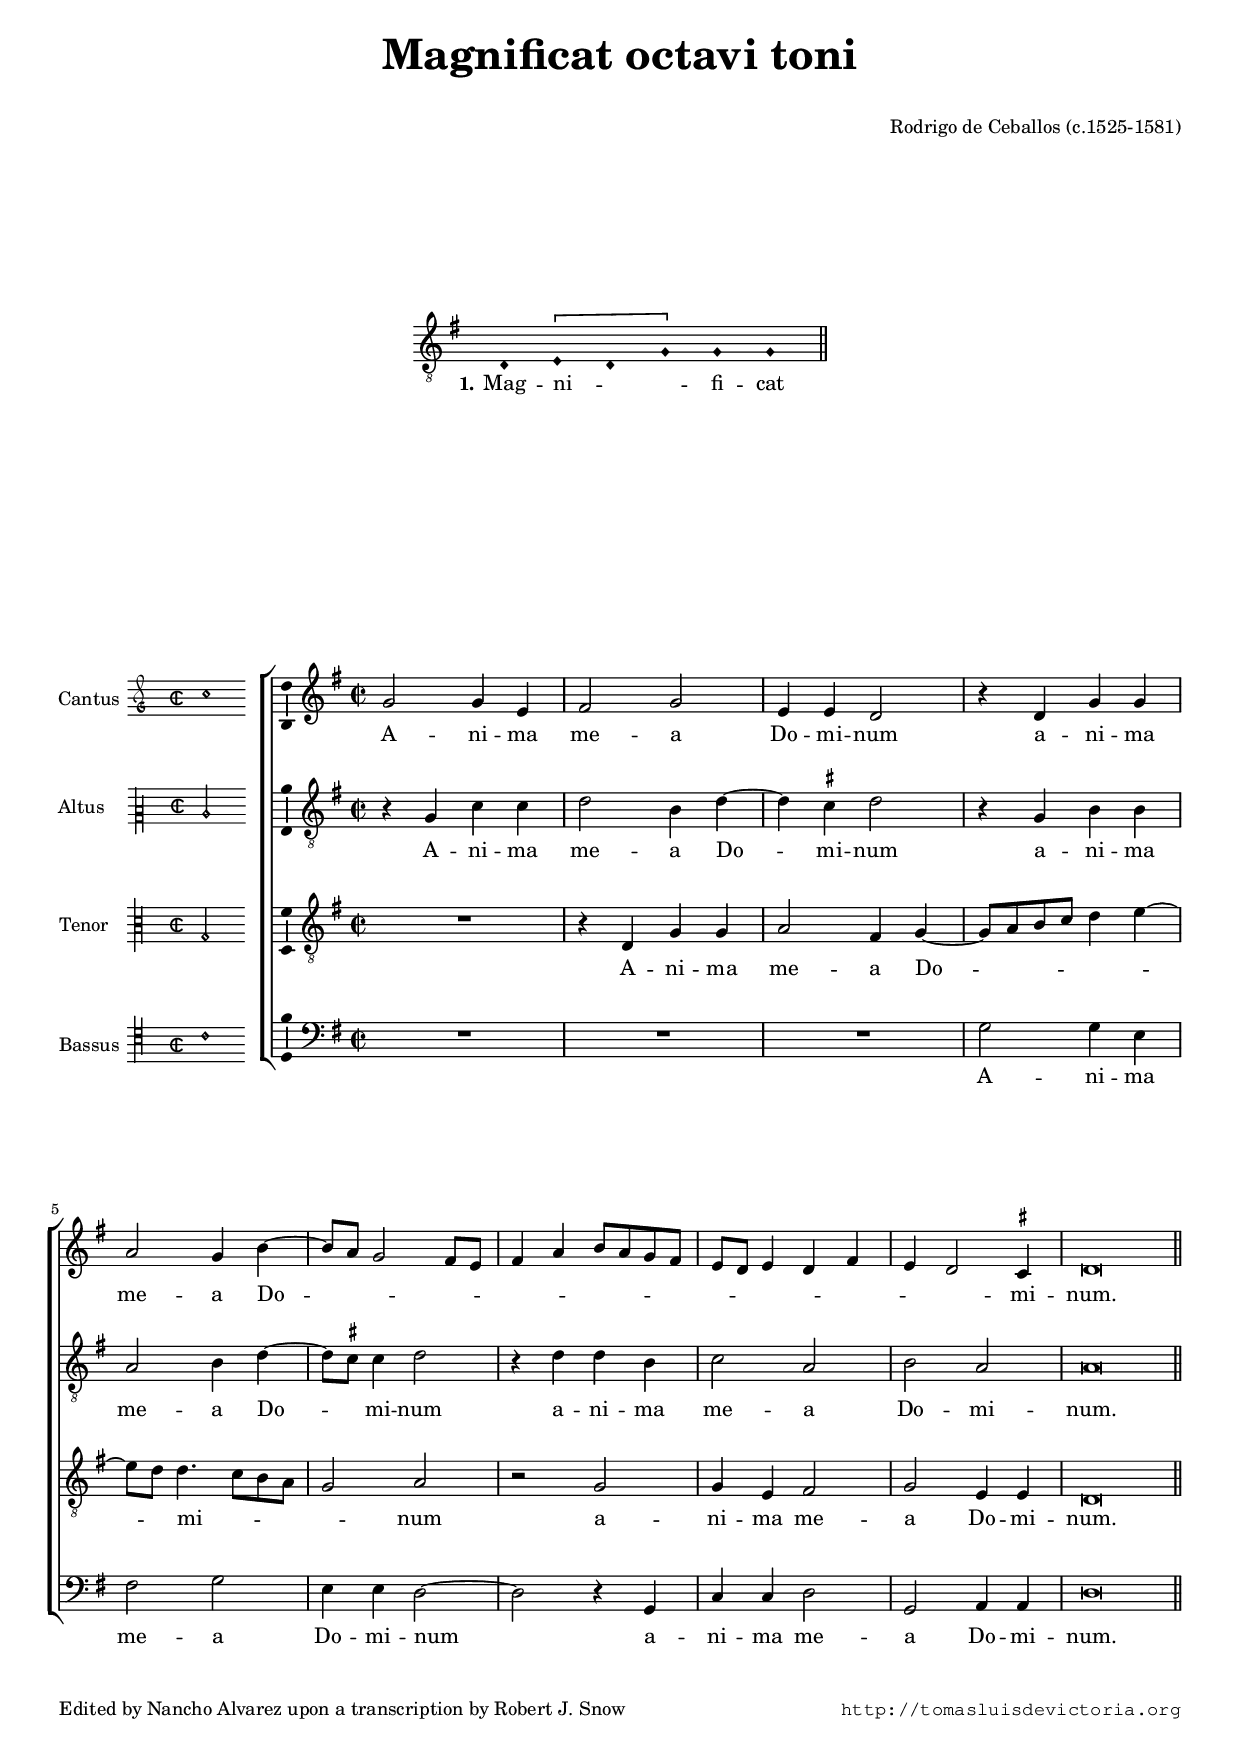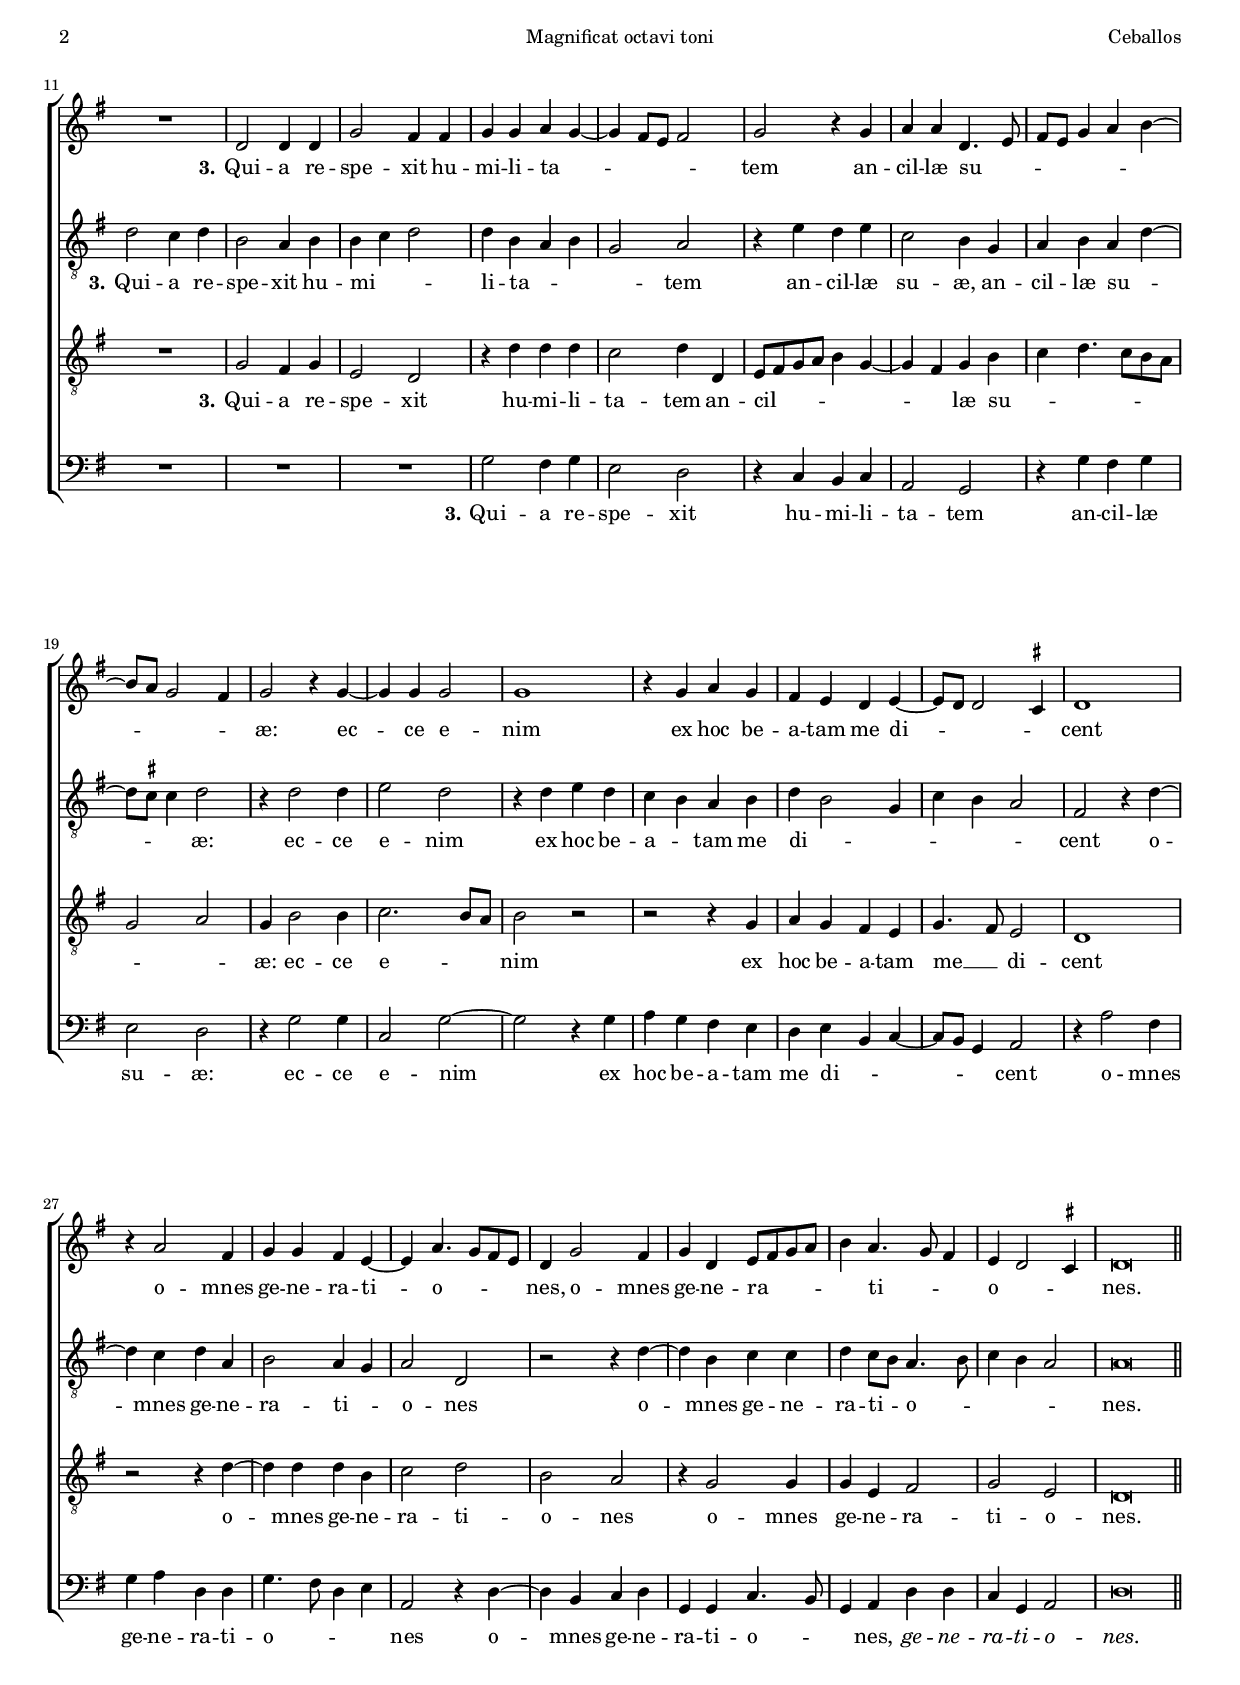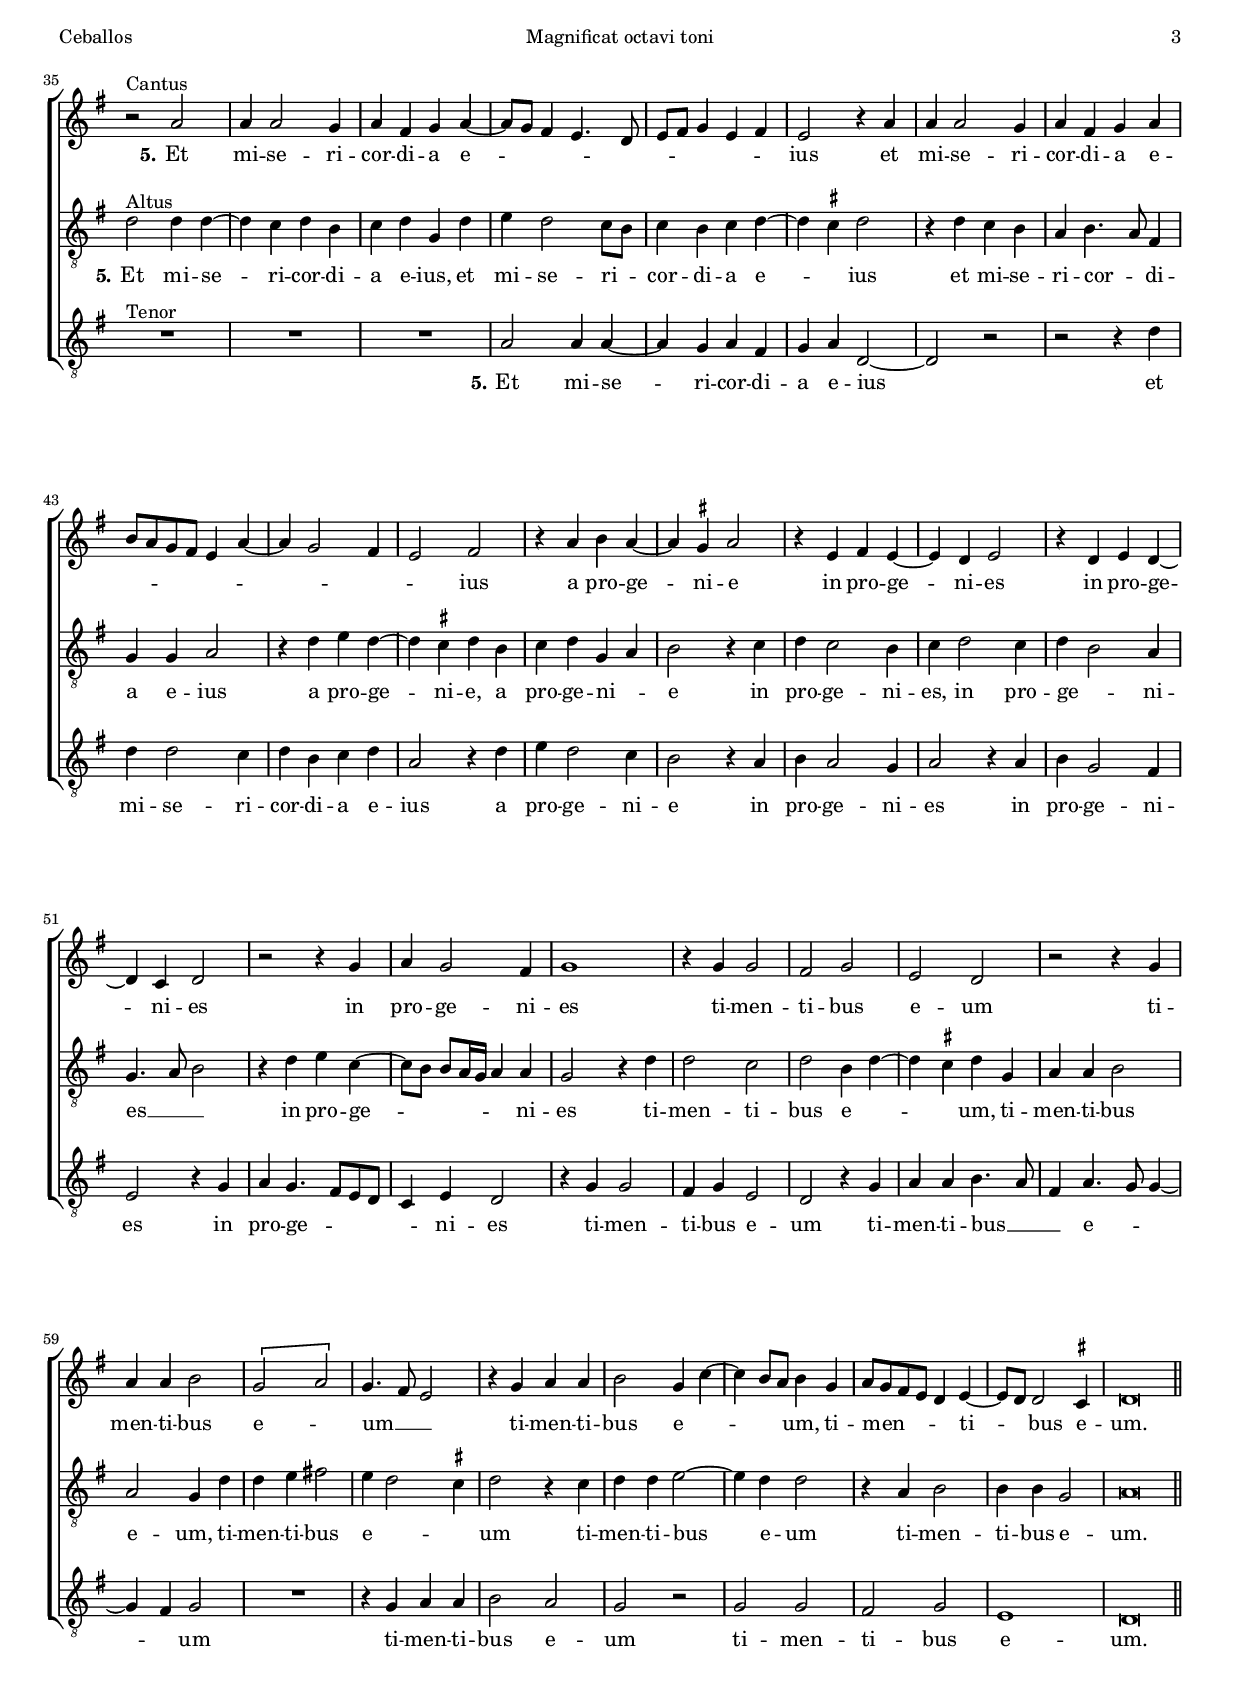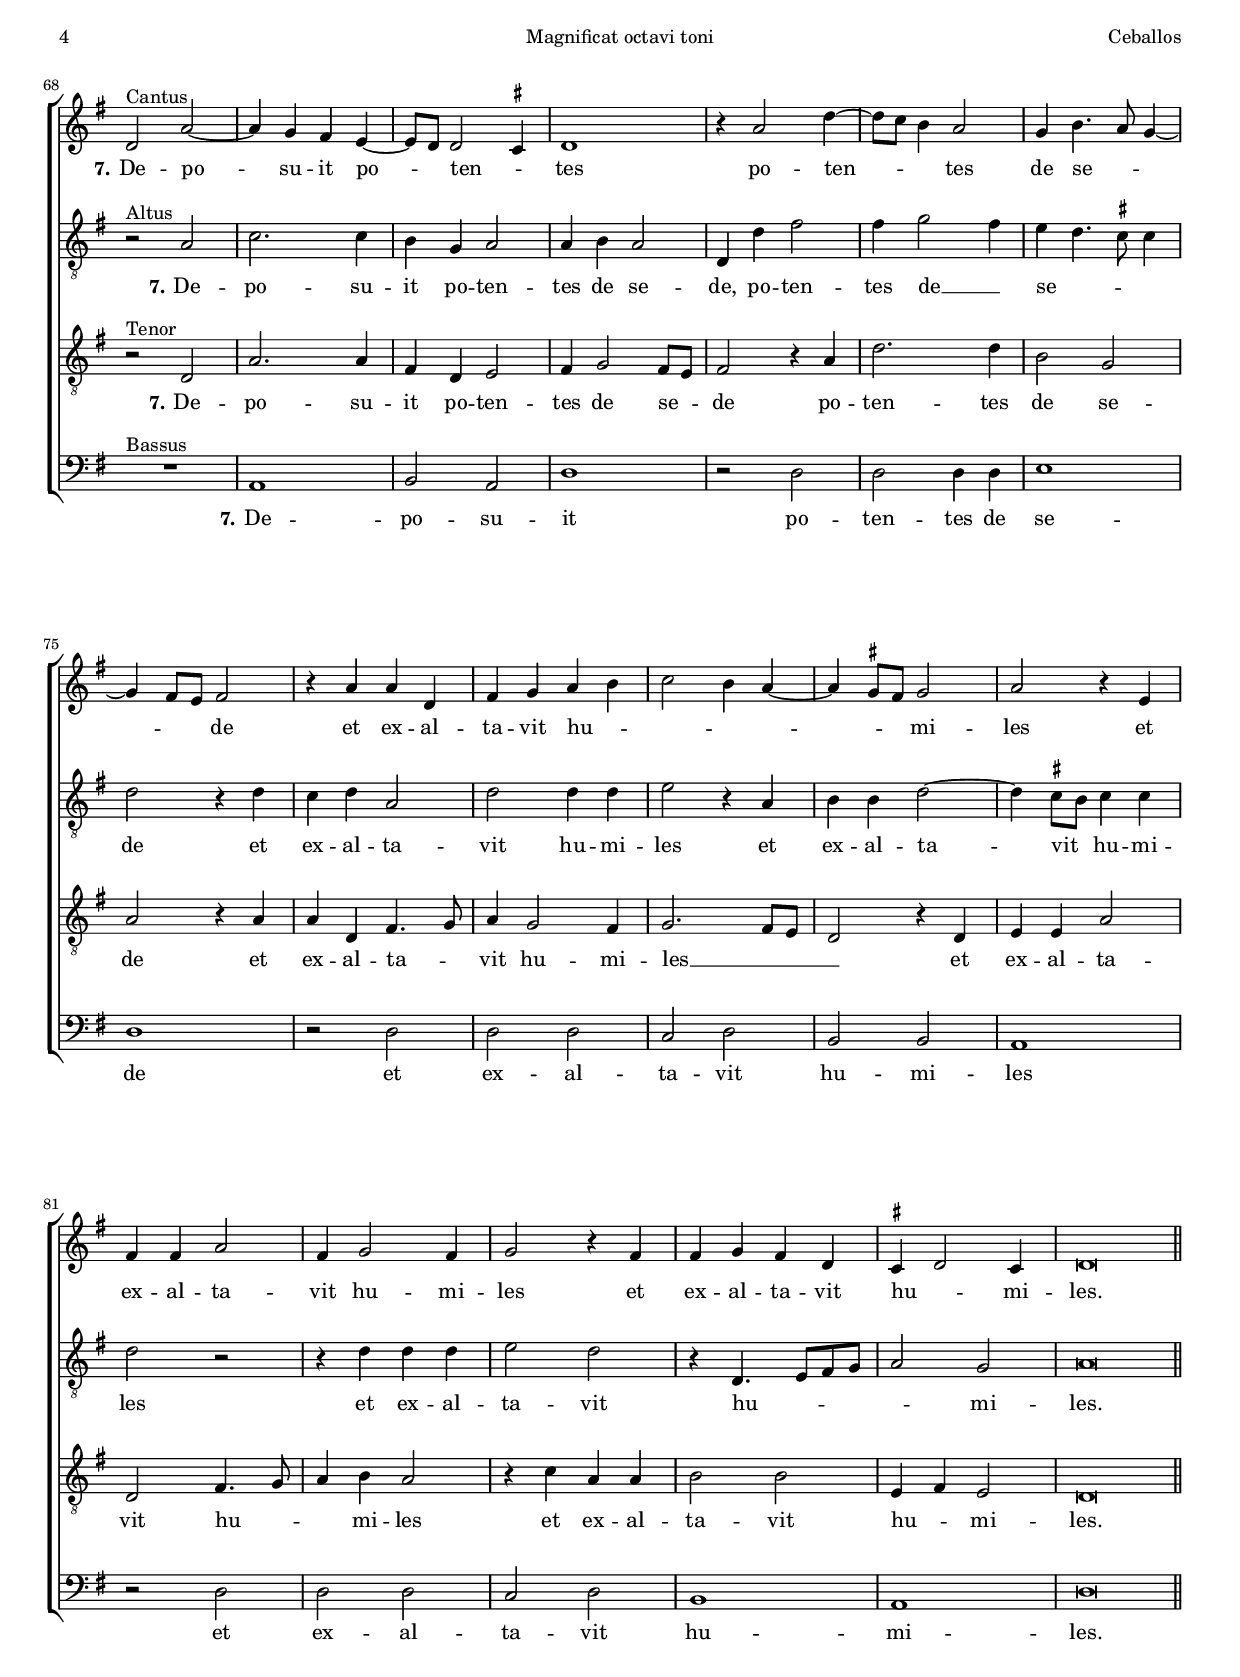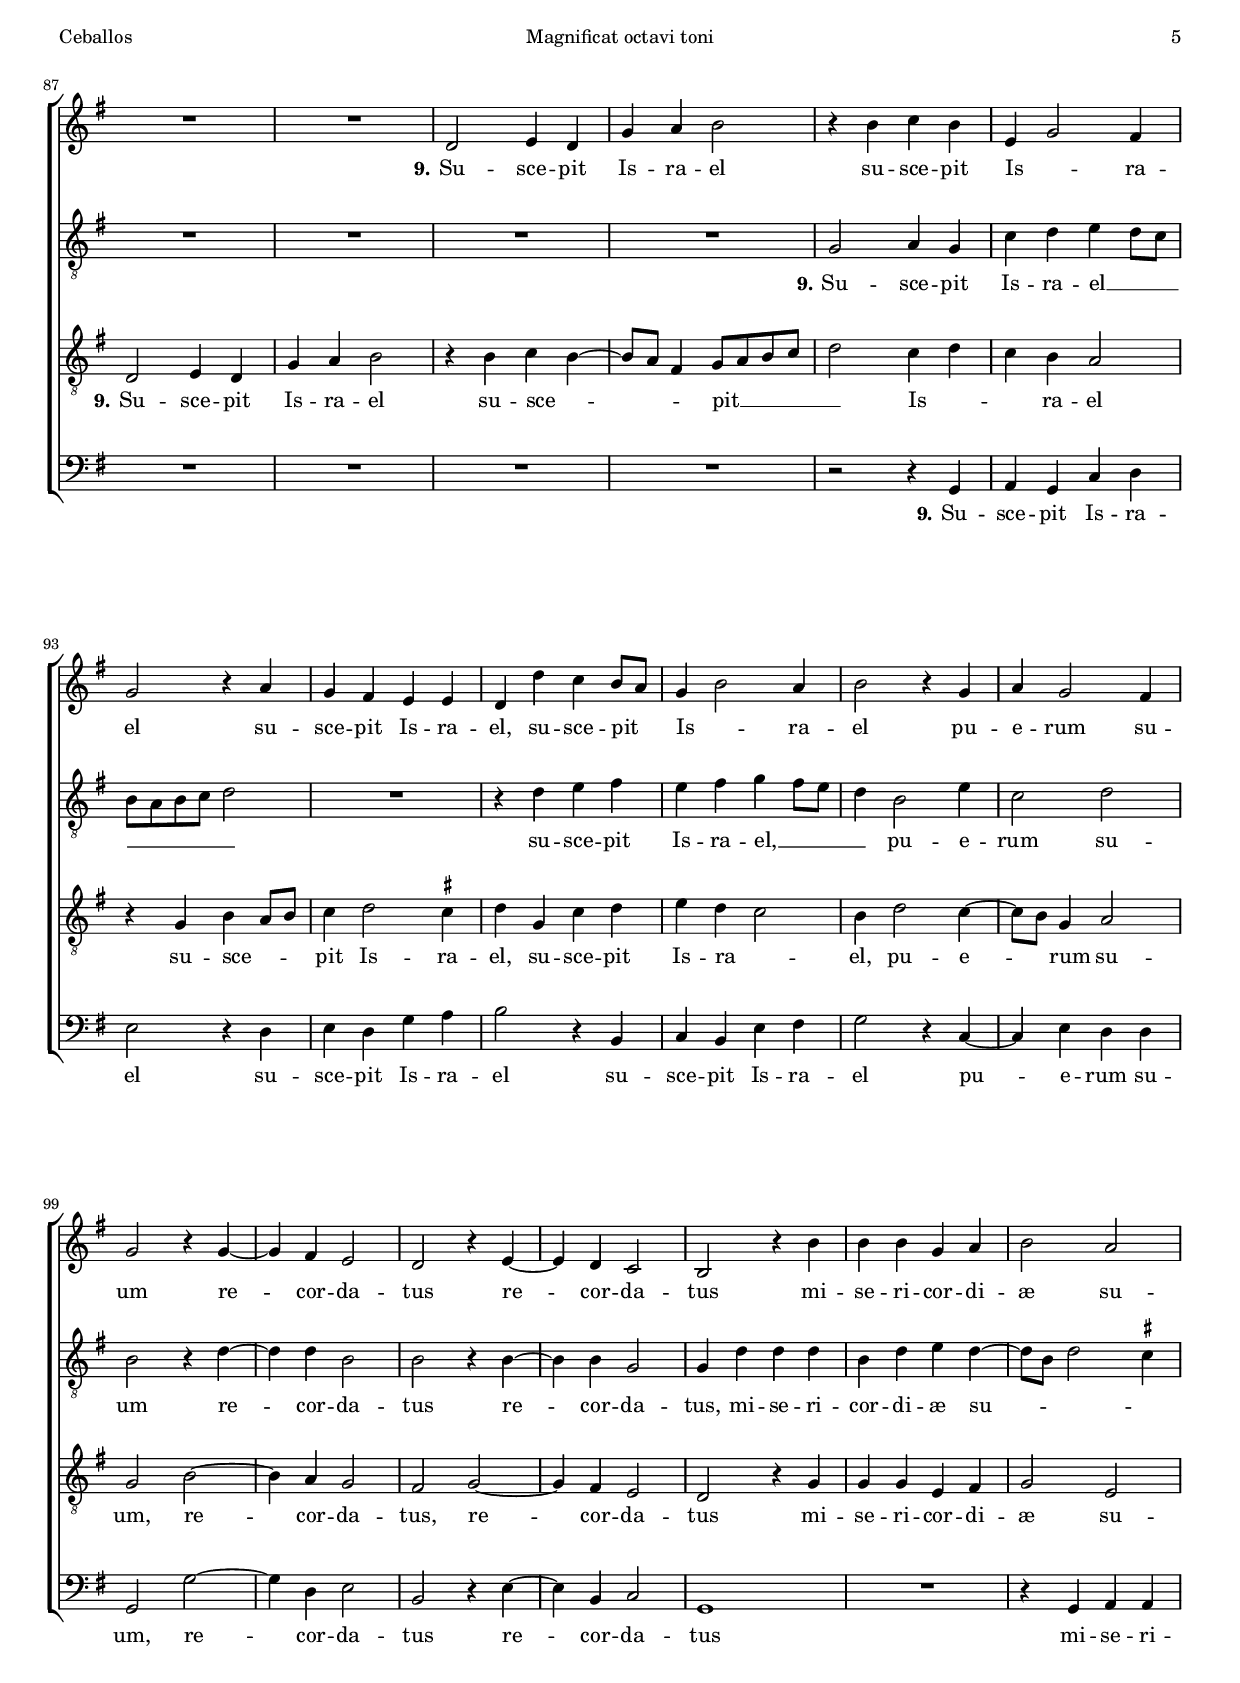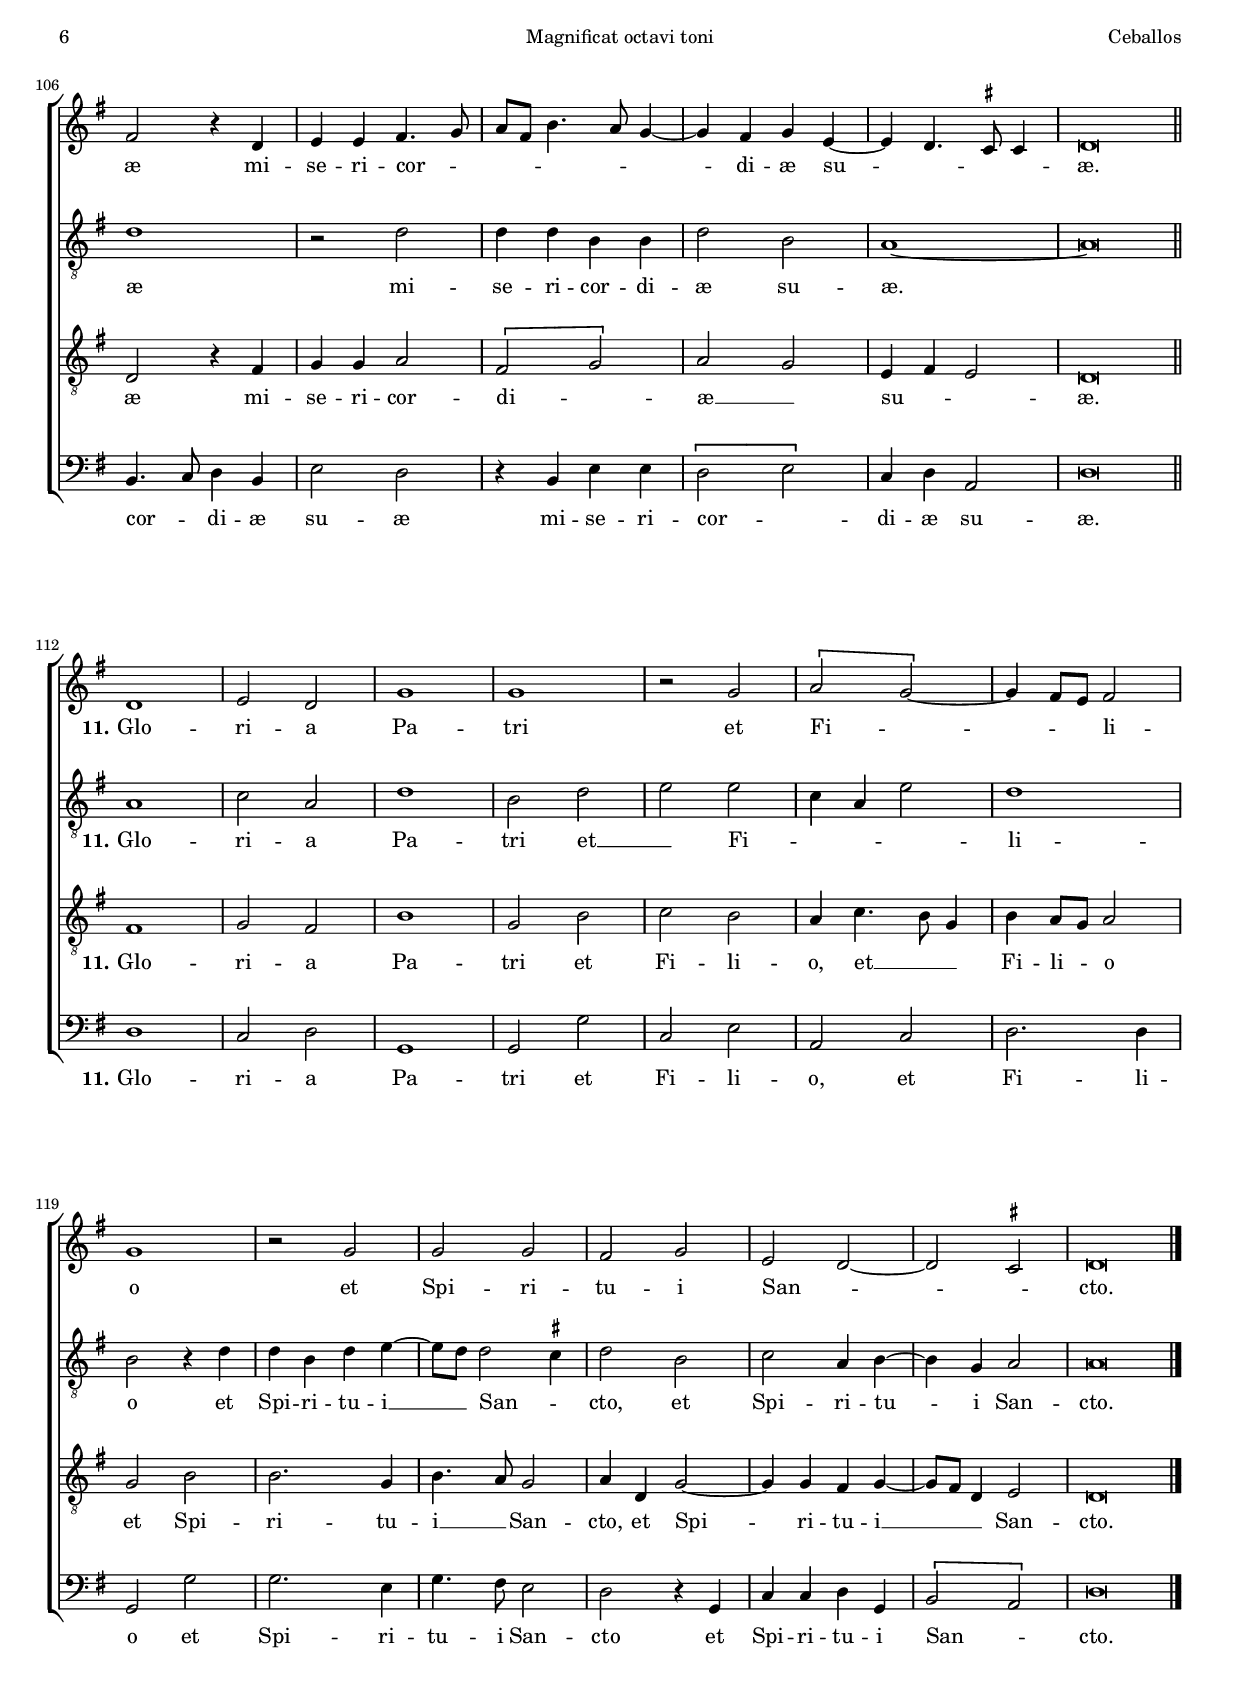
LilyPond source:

\version "2.22.0"

#(set-default-paper-size "a4")
#(set-global-staff-size 16.4)
#(ly:set-option 'point-and-click #f)
%mobile -s15.5 -i3.4

italicas=\override LyricText.font-shape = #'italic
rectas=\override LyricText.font-shape = #'upright
ss=\once \set suggestAccidentals = ##t
incipitwidth = 20
mtempo={\tempo 4 = 100}
mtempob={\tempo 4 = 50}
mt=#(define-music-function (offset) (number?) ; move lyric text
      #{ \once \override LyricText.X-offset = -$offset #})

htitle="Magnificat octavi toni"
hcomposer="Ceballos"

\header {
	title=\markup{\fontsize #3 "Magnificat octavi toni"}
	%subtitle=\markup{""}
	subsubtitle=\markup{\null \vspace #1 }
	composer="Rodrigo de Ceballos (c.1525-1581)"
        pdfauthor=\composer
	%opus="(-)"
%	poet=\markup{}
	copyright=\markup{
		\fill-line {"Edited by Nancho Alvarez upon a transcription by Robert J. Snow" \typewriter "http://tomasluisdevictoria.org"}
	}
%	tagline=""
}

\markup{\null \vspace #4 } %notablet

\score {\transpose c' g {
<<
         \new Voice = "canto" {
                 %\set Staff.instrumentName=""
                 \override Staff.TimeSignature.transparent = ##t
                 \override Stem.transparent = ##t
                 \set Score.timing = ##f
                 \override NoteHead.style = #'neomensural         
                 \clef "G_8" 
                 \key c \major
                 g4 \[a g c'\] c' c'
                 \bar "||"
         }
         \new Lyrics \lyricsto "canto" { 
                \set stanza = "1." Mag -- ni -- _ _ fi -- cat 
         }
>>
        }%transpose

\layout {
        \override LigatureBracket.padding = #1
        line-width=13\cm 
        indent=6\cm
        ragged-right = ##f
                %tablet line-width=12\cm
                %tablet indent=4.5\cm
}
}

%tablet \pageBreak


global={\key c \major \time 2/2
        \skip 1*10 \bar "||" \break
        \skip 1*24 \bar "||" \pageBreak
        \skip 1*33 \bar "||" \pageBreak
        \skip 1*19 \bar "||" \break
	\skip 1*25 \bar "||" \break
	\skip 1*14 \bar "|."
}


cantus=\relative c''{
	c2 c4 a
	b2 c
	a4 a g2
	r4 g c c
	d2 c4 e ~
	e8 d c2 b8 a
	b4 d e8 d c b
	a g a4 g b
	a4 g2 \ss fis4
	g\breve*1/2
	R1
	g2 g4 g
	c2 b4 b
	c c d c ~
	c b8 a b2
	c r4 c
	d d g,4. a8 
	b a c4 d e ~
	e8 d c2 b4
	c2 r4 c ~
	c4 c c2
	c1
	r4 c d c
	b a g a ~
	a8 g g2 \ss fis4
	g1
	r4 d'2 b4
	c c b a ~
	a d4. c8 b a
	g4 c2 b4
	c4 g a8 b c d
	e4 d4. c8 b4
	a4 g2 \ss fis4
	g\breve*1/2
	s4*0^\markup{"Cantus"}
	r2 d'
	d4 d2 c4
	d b c d ~
	d8 c b4 a4. g8
	a b c4 a b
	a2 r4 d
	d4 d2 c4
	d b c d
	e8 d c b a4 d ~
	d4 c2 b4
	a2 b
	r4 d e d ~
	d4 \ss cis d2
	r4 a b a ~
	a g a2
	r4 g a g ~
	g4 f g2
	r2 r4 c
	d4 c2 b4
	c1
	r4 c c2
	b2 c
	a g
	r2 r4 c
	d d e2
	\[c2 d\]
	c4. b8 a2
	r4 c d d
	e2 c4 f ~
	f e8 d e4 c
	d8 c b a g4 a ~
	a8 g g2 \ss fis4
	g\breve*1/2
	s4*0^\markup{"Cantus"}
	g2 d' ~
	d4 c b a ~
	a8 g g2 \ss fis4
	g1
	r4 d'2 g4 ~
	g8 f e4 d2
	c4 e4. d8 c4 ~
	c b8 a b2
	r4 d d g,
	b c d e
	f2 e4 d ~
	d \ss cis8 b cis2
	d2 r4 a
	b b d2
	b4 c2 b4
	c2 r4 b
	b c b g
	\ss fis4 g2 \ss fis4
	g\breve*1/2
	R1*2
	g2 a4 g
	c d e2
	r4 e f e
	a,4 c2 b4
	c2 r4 d
	c b a a
	g4 g' f e8 d
	c4 e2 d4
	e2 r4 c
	d c2 b4
	c2 r4 c ~
	c b a2
	g r4 a ~
	a g f2
	e r4 e'
	e e c d
	e2 d
	b r4 g
	a a b4. c8
	d8 b e4. d8 c4 ~
	c b c a ~
	a g4. \ss fis8 fis4
	g\breve*1/2
	g1
	a2 g
	c1
	c
	r2 c
	\[d2 c ~ \]
	c4 b8 a b2
	c1
	r2 c
	c c
	b c
	a g ~
	g \ss fis
	g\breve*1/2
}

altus=\relative c'{
	r4 c f f
	g2 e4 g ~
	g \ss fis4 g2
	r4 c, e e
	d2 e4 g ~
	g8 \ss fis fis4 g2
	r4 g g e
	f2 d
	e2 d
	d\breve*1/2
	g2 f4 g
	e2 d4 e
	e f g2
	g4 e d e
	c2 d
	r4 a' g a
	f2 e4 c
	d e d g ~
	g8 \ss fis fis4 g2
	r4 g2 g4
	a2 g
	r4 g a g
	f e d e
	g e2 c4
	f e d2
	b2 r4 g' ~
	g f g d
	e2 d4 c
	d2 g,% Snow b2 g
	r2 r4 g' ~
	g4 e f f
	g f8 e d4. e8
	f4 e d2
	d\breve*1/2
	s4*0^\markup{"Altus"}
	g2 g4 g ~
	g f g e
	f g c, g'
	a4 g2 f8 e
	f4 e f g ~
	g \ss fis g2
	r4 g f e
	d e4. d8 b4
	c c d2
	r4 g a g ~
	g \ss fis g e
	f g c, d
	e2 r4 f
	g f2 e4
	f g2 f4
	g4 e2 d4
	c4. d8 e2
	r4 g a f ~
	f8[ e] e[ d16 c] d4 d
	c2 r4 g'
	g2 f
	g2 e4 g ~
	g \ss fis g c,
	d d e2
	d2 c4 g'
	g a b!2
	a4 g2 \ss fis4
	g2 r4 f
	g g a2 ~
	a4 g g2
	r4 d e2
	e4 e c2
	d\breve*1/2
	s4*0^\markup{"Altus"}
	r2 d
	f2. f4
	e4 c d2
	d4 e d2
	g,4 g' b2
	b4 c2 b4
	a4 g4. \ss fis8 fis4
	g2 r4 g
	f g d2
	g2 g4 g
	a2 r4 d,
	e e g2 ~
	g4 \ss fis8 e fis4 fis
	g2 r2 % Snow falta el silencio
	r4 g g g
	a2 g
	r4 g,4. a8 b c
	d2 c
	d\breve*1/2
	R1*4
	c2 d4 c
	f4 g a g8 f
	e8 d e f g2
	R1
	r4 g a b
	a b c b8 a
	g4 e2 a4
	f2 g
	e2 r4 g ~
	g g e2
	e r4 e ~
	e e c2
	c4 g' g g
	e g a g ~
	g8 e g2 \ss fis4
	g1
	r2 g % Snow a
	g4 g e e
	g2 e
	d1 ~
	d\breve*1/2
	d1
	f2 d
	g1
	e2 g
	a a
	f4 d a'2 
	g1
	e2 r4 g
	g e g a ~
	a8 g g2 \ss fis4
	g2 e
	f2 d4 e ~
	e c d2
	d\breve*1/2
}

tenor=\relative c'{
	R1
	r4 g c c
	d2 b4 c ~
	c8 d e f g4 a ~
	a8 g g4. f8 e d
	c2 d
	r2 c
	c4 a b2
	c a4 a
	g\breve*1/2
	R1
	c2 b4 c
	a2 g
	r4 g' g g
	f2 g4 g,
	a8 b c d e4 c ~
	c4 b c e
	f g4. f8 e d
	c2 d
	c4 e2 e4
	f2. e8 d
	e2 r
	r2 r4 c
	d c b a
	c4. b8 a2
	g1
	r2 r4 g' ~
	g4 g g e
	f2 g
	e d
	r4 c2 c4
	c a b2
	c a
	g\breve*1/2
	s4*0^\markup{"Tenor"}
	R1*3
	d'2 d4 d ~
	d c d b
	c d g,2 ~
	g2 r
	r2 r4 g'
	g g2 f4
	g e f g
	d2 r4 g
	a g2 f4
	e2 r4 d
	e d2 c4
	d2 r4 d
	e c2 b4
	a2 r4 c
	d4 c4. b8 a g
	f4 a g2
	r4 c c2
	b4 c a2
	g2 r4 c
	d d e4. d8
	b4 d4. c8 c4 ~
	c4 b c2
	R1
	r4 c d d
	e2 d
	c r
	c c
	b c
	a1 % cadencia rara
	g\breve*1/2
	s4*0^\markup{"Tenor"}
	r2 g
	d'2. d4
	b g a2
	b4 c2 b8 a
	b2 r4 d
	g2. g4
	e2 c
	d r4 d
	d g, b4. c8
	d4 c2 b4
	c2. b8 a
	g2 r4 g
	a4 a d2
	g,2 b4. c8
	d4 e d2
	r4 f d d
	e2 e
	a,4 b a2
	g\breve*1/2
	g2 a4 g
	c d e2
	r4 e f e ~
	e8 d b4 c8 d e f
	g2 f4 g
	f e d2
	r4 c e d8 e
	f4 g2 \ss fis4
	g4 c, f g
	a g f2
	e4 g2 f4 ~
	f8 e c4 d2
	c2 e ~
	e4 d c2
	b c ~
	c4 b a2
	g r4 c
	c c a b
	c2 a
	g r4 b
	c c d2
	\[b2 c\]
	d2 c
	a4 b a2
	g\breve*1/2
	b1
	c2 b
	e1
	c2 e
	f e
	d4 f4. e8 c4
	e4 d8 c d2
	c e
	e2. c4
	e4. d8 c2
	d4 g, c2 ~
	c4 c b c4 ~
	c8 b g4 a2
	g\breve*1/2
}

bassus=\relative c'{
	R1*3
	c2 c4 a
	b2 c
	a4 a g2 ~
	g2 r4 c,
	f4 f g2
	c,2 d4 d
	g\breve*1/2
	R1*3
	c2 b4 c
	a2 g
	r4 f e f
	d2 c
	r4 c' b c
	a2 g
	r4 c2 c4
	f,2 c' ~
	c2 r4 c
	d c b a
	g a e f ~
	f8 e c4 d2
	r4 d'2 b4
	c d g, g
	c4. b8 g4 a
	d,2 r4 g ~
	g4 e f g
	c, c f4. e8
	c4 d g g
	f c d2
	g\breve*1/2
	R1*33
	s4*0^\markup{"Bassus"}
	R1
	d1
	e2 d
	g1
	r2 g
	g g4 g
	a1
	g
	r2 g
	g2 g
	f g
	e e
	d1
	r2 g
	g g
	f g
	e1
	d 
	g\breve*1/2
	R1*4
	r2 r4 c,
	d c f g
	a2 r4 g
	a g c d
	e2 r4 e,
	f e a b
	c2 r4 f, ~
	f a g g
	c,2 c'2 ~
	c4 g a2
	e2 r4 a ~
	a4 e f2
	c1
	R1
	r4 c d d
	e4. f8 g4 e
	a2 g
	r4 e a a
	\[g2 a\]
	f4 g d2
	g\breve*1/2
	g1
	f2 g
	c,1
	c2 c' 
	f, a
	d,2 f
	g2. g4
	c,2 c'
	c2. a4
	c4. b8 a2
	g2 r4 c,
	f f g c,
	\[e2 d\]
	g\breve*1/2
}

textocantus=\lyricmode{
A -- ni -- ma me -- a Do -- mi -- num
a -- ni -- ma me -- a
Do -- _ _ _ _ _ _ _ _ _ _ _ _ _ _ _ _ _ mi -- num.
\set stanza = "3."
Qui -- a re -- spe -- xit hu -- mi -- li -- ta -- _ _ _ _ tem
an -- cil -- læ su -- _ _ _ _ _ _ _ _ _ æ:
ec -- ce e -- nim
ex hoc be -- a -- tam me di -- _ _ _ cent
o -- mnes ge -- ne -- ra -- ti -- o -- _ _ _ nes,
o -- mnes ge -- ne -- ra -- _ _ _ _ ti -- _ _ o -- _ _ nes.
\set stanza = "5."
Et mi -- se -- ri -- cor -- di -- a e -- _ _ _ _ _ _ _ _ _ ius
et mi -- se -- ri -- cor -- di -- a e -- _ _ _ _ _ _ _ _ _ ius
a pro -- ge -- ni -- e
in pro -- ge -- ni -- es
in pro -- ge -- ni -- es
in pro -- ge -- ni -- es
ti -- men -- ti -- bus e -- um
ti -- men -- ti -- bus e -- _ um __ _ _ 
ti -- men -- ti -- bus e -- _ _ _ um,
ti -- men -- _ _ _ _ ti -- _ \mt #.5 bus e -- um.
\set stanza = "7."
De -- po -- su -- it po -- _ ten -- _ tes
po -- ten -- _ _ tes
de se -- _ _ _ _ de
et ex -- al -- ta -- vit hu -- _ _ _ _ _ _ mi -- les
et ex -- al -- ta -- vit hu -- mi -- les
et ex -- al -- ta -- vit hu -- _ mi -- les.
\set stanza = "9."
Su -- sce -- pit Is -- ra -- el
su -- sce -- pit Is -- _ ra -- el
su -- sce -- pit Is -- ra -- el,
su -- sce -- pit _ Is -- _ ra -- el
pu -- e -- rum su -- um
re -- cor -- da -- tus
re -- cor -- da -- tus
mi -- se -- ri -- cor -- di -- æ su -- æ
mi -- se -- ri -- cor -- _ _ _ _ _ _ di -- æ su -- _ _ _ æ.
\set stanza = "11."
Glo -- ri -- a Pa -- tri
et Fi -- _ _ _ li -- o
et Spi -- ri -- tu -- i San -- _ _ cto.
}

textoaltus=\lyricmode{
A -- ni -- ma me -- a Do -- mi -- num
a -- ni -- ma me -- a Do -- _ mi -- num
a -- ni -- ma me -- a Do -- mi -- num.
\set stanza = "3."
Qui -- a re -- spe -- xit hu -- mi -- _ _ li -- ta -- _ _ _ tem
an -- cil -- læ su -- æ,
an -- cil -- læ su -- _ _ _ æ:
ec -- ce e -- nim ex hoc be -- a -- _ tam me di -- _ _ _ _ _ cent
o -- mnes ge -- ne -- ra -- ti -- _ o -- nes
o -- mnes ge -- ne -- ra -- ti -- _ o -- _ _ _ _ nes.
\set stanza = "5."
Et mi -- se -- ri -- cor -- di -- a e -- ius,
et mi -- se -- ri -- _ cor -- di -- a e -- _ ius
et mi -- se -- ri -- cor -- _ di -- a e -- ius
a pro -- ge -- ni -- e,
a pro -- ge -- ni -- _ e
in pro -- ge -- ni -- es,
in pro -- ge -- _ ni -- es __ _ _ 
in pro -- ge -- _ _ _ _ _ ni -- es
ti -- men -- ti -- bus e -- _ _ um,
ti -- men -- ti -- bus e -- um,
ti -- men -- ti -- bus e -- _ _ um
ti -- men -- ti -- bus e -- um
ti -- men -- ti -- bus e -- um.
\set stanza = "7."
De -- po -- su -- it po -- ten -- tes de se -- de,
po -- ten -- tes de __ _ se -- _ _ _ de
et ex -- al -- ta -- vit hu -- mi -- les
et ex -- al -- ta -- vit _ hu -- mi -- les
et ex -- al -- ta -- vit
hu -- _ _ _ _ mi -- les.
\set stanza = "9."
Su -- sce -- pit Is -- ra -- el __ _ _ _ _ _ _ _ 
su -- sce -- pit Is -- ra -- el, __ _ _ _ 
pu -- e -- rum su -- um
re -- cor -- da -- tus
re -- cor -- da -- tus,
mi -- se -- ri -- cor -- di -- æ su -- _ _ _ æ
mi -- se -- ri -- cor -- di -- æ su -- æ.
\set stanza = "11."
Glo -- ri -- a Pa -- tri et __ _ Fi -- _ _ _ li -- o
et Spi -- ri -- tu -- i __ _ San -- _ cto,
et Spi -- ri -- tu -- i San -- cto.
}

textotenor=\lyricmode{
A -- ni -- ma me -- a Do -- _ _ _ _ _ _ mi -- _ _ _ _ num
a -- ni -- ma me -- a Do -- mi -- num.
\set stanza = "3."
Qui -- a re -- spe -- xit hu -- mi -- li -- ta -- tem
an -- cil -- _ _ _ _ _ _ læ su -- _ _ _ _ _ _ _ æ:
ec -- ce e -- _ _ nim
ex hoc be -- a -- tam me __ _ di -- cent
o -- mnes ge -- ne -- ra -- ti -- o -- nes
o -- mnes ge -- ne -- ra -- ti -- o -- nes.
\set stanza = "5."
Et mi -- se -- ri -- cor -- di -- a e -- ius
et mi -- se -- ri -- cor -- di -- a e -- ius
a pro -- ge -- ni -- e
in pro -- ge -- ni -- es
in pro -- ge -- ni -- es
in pro -- ge -- _ _ _ _ ni -- es
ti -- men -- ti -- bus e -- um
ti -- men -- ti -- bus __ _ _ e -- _ _ _ um
ti -- men -- ti -- bus e -- um
ti -- men -- ti -- bus e -- um.
\set stanza = "7."
De -- po -- su -- it po -- ten -- tes de se -- _ de
po -- ten -- tes de se -- de
et ex -- al -- ta -- _ vit hu -- mi -- les __ _ _ _ 
et ex -- al -- ta -- vit hu -- _ _ mi -- les
et ex -- al -- ta -- vit hu -- _ mi -- les.
\set stanza = "9."
Su -- sce -- pit Is -- ra -- el
su -- sce -- _ _ _ pit __ _ _ _ _ Is -- _ _ ra -- el
su -- \mt #.2 sce -- _ _ pit Is -- ra -- el,
su -- sce -- pit Is -- ra -- _ el,
pu -- e -- _ \mt #1.2 rum su -- um,
re -- cor -- da -- tus,
re -- cor -- da -- tus
mi -- se -- ri -- cor -- di -- æ su -- æ
mi -- se -- ri -- cor -- di -- _ æ __ _
su -- _ _ æ.
\set stanza = "11."
Glo -- ri -- a Pa -- tri
et Fi -- li -- o,
et __ _ _ Fi -- li -- _ o
et Spi -- ri -- tu -- i __ _ San -- cto,
et Spi -- ri -- tu -- i __ _ _ San -- cto.
}

textobassus=\lyricmode{
A -- ni -- ma me -- a Do -- mi -- num
a -- ni -- ma me -- a Do -- mi -- num.
\set stanza = "3."
Qui -- a re -- spe -- xit 
hu -- mi -- li -- ta -- tem
an -- cil -- læ su -- æ:
ec -- ce e -- nim ex hoc
be -- a -- tam me di -- _ _ _ _ cent
o -- mnes ge -- ne -- ra -- ti -- o -- _ _ _ nes
o -- mnes ge -- ne -- ra -- ti -- o -- _ _ nes,
\italicas
ge -- ne -- ra -- ti -- o -- nes.
\rectas
\set stanza = "7."
De -- po -- su -- it
po -- ten -- tes de se -- de
et ex -- al -- ta -- vit hu -- mi -- les
et ex -- al -- ta -- vit hu -- mi -- les.
\set stanza = "9."
Su -- sce -- pit Is -- ra -- el
su -- sce -- pit Is -- ra -- el
su -- sce -- pit Is -- ra -- el
pu -- e -- rum su -- um,
re -- cor -- da -- tus
re -- cor -- da -- tus
mi -- se -- ri -- cor -- _ di -- æ su -- æ
mi -- se -- ri -- cor -- _ di -- æ su -- æ.
\set stanza = "11."
Glo -- ri -- a Pa -- tri
et Fi -- li -- o,
et Fi -- li -- o
et Spi -- ri -- tu -- i San -- cto
et Spi -- ri -- tu -- i San -- _ cto.
}


incipitcantus=\markup{
	\score{
		{ 
		\set Staff.instrumentName="Cantus "
		\override NoteHead.style = #'neomensural
		\override Staff.TimeSignature.style = #'neomensural
		\cadenzaOn 
		\clef "petrucci-g"
		\key c \major
		\time 2/2
                c''1
		} 

	\layout { line-width=\incipitwidth indent = 0 }
	}
}

incipitaltus=\markup{
	\score{
		{ 
		\set Staff.instrumentName="Altus    "
		\override NoteHead.style = #'neomensural 
		\override Staff.TimeSignature.style = #'neomensural
		\cadenzaOn 
		\clef "petrucci-c2"
		\key c \major
		\time 2/2
                c'2*2
		} 
	\layout { line-width=\incipitwidth indent = 0 }
	}
}


incipittenor=\markup{
	\score{
		{ 
		\set Staff.instrumentName="Tenor   "
		\override NoteHead.style = #'neomensural 
		\override Staff.TimeSignature.style = #'neomensural
		\cadenzaOn 
		\clef "petrucci-c3"
		\key c \major
		\time 2/2
                g2*2
		} 
	\layout { line-width=\incipitwidth indent=0 }
	}
}

incipitbassus=\markup{
	\score{
		{ 
		\set Staff.instrumentName="Bassus "
		\override NoteHead.style = #'neomensural
		\override Staff.TimeSignature.style = #'neomensural
		\cadenzaOn 
		\clef "petrucci-c4"
		\key c \major
		\time 2/2
                c'1
		} 
	\layout { line-width=\incipitwidth indent = 0 }
	}
}

%\layout {
%       \context {\Voice
%               \remove Ligature_bracket_engraver
%               \consists Mensural_ligature_engraver
%       }
%       line-width=\incipitwidth
%       indent = 0
%}

\score {\transpose c' g{
\new ChoirStaff<<

	\new Staff <<\global
	\new Voice="v1" {
		\set Staff.instrumentName=\incipitcantus
		\clef "treble"
		\cantus }
	\new Lyrics \lyricsto "v1" {\textocantus }
	>>

	\new Staff <<\global
	\new Voice="v2" {
		\set Staff.instrumentName=\incipitaltus
		\clef "G_8"
		\altus }
	\new Lyrics \lyricsto "v2" {\textoaltus }
	>>
	
	\new Staff <<\global
	\new Voice="v3" {
		\set Staff.instrumentName=\incipittenor
		\clef "G_8"
		\tenor }
	\new Lyrics \lyricsto "v3" {\textotenor }
	>>

	\new Staff <<\global
	\new Voice="v4" {
		\set Staff.instrumentName=\incipitbassus
		\clef "bass"
		\bassus }
	\new Lyrics \lyricsto "v4" {\textobassus }
	>>
	
>>

	} % transpose

\layout{ 
	\context {\Lyrics 
		\override VerticalAxisGroup.staff-affinity = #UP
		\override VerticalAxisGroup.nonstaff-relatedstaff-spacing =
			#'((basic-distance . 0) (minimum-distance . 0) (padding . 1))
		\override LyricText.font-size = #1.2
		\override LyricHyphen.minimum-distance = #0.5
	}
	\context {\Score 
		tempoHideNote = ##t
		\override BarNumber.padding = #2 
	}
	\context {\Voice 
		%melismaBusyProperties = #'()
		%autoBeaming = ##f
	}
	\context {\Staff 
                \RemoveEmptyStaves
                %\override VerticalAxisGroup.remove-first = ##t
		\override VerticalAxisGroup.staff-staff-spacing =
			#'((basic-distance . 11) (minimum-distance . 0) (padding . 1))
		\consists Ambitus_engraver 
		\override LigatureBracket.padding = #1
	}
}

%\midi { \mtempo }

}


\paper{
	evenHeaderMarkup=\markup  \fill-line { \fromproperty #'page:page-number-string \htitle \hcomposer }
	oddHeaderMarkup= \markup  \fill-line { \on-the-fly #not-first-page \hcomposer \on-the-fly #not-first-page \htitle \on-the-fly #not-first-page \fromproperty #'page:page-number-string }
	%system-count=20
	page-count = 6
	ragged-last-bottom = ##f
	indent=3.6\cm
	system-system-spacing =
	#'((basic-distance . 20) (minimum-distance . 0) (padding . 5))
	top-system-spacing = % header
	#'((basic-distance . 9) (minimum-distance . 0) (padding . 0))
	last-bottom-spacing = % footer
	#'((basic-distance . 12) (minimum-distance . 0) (padding . 0))
	markup-system-spacing.padding = #1.5
}
